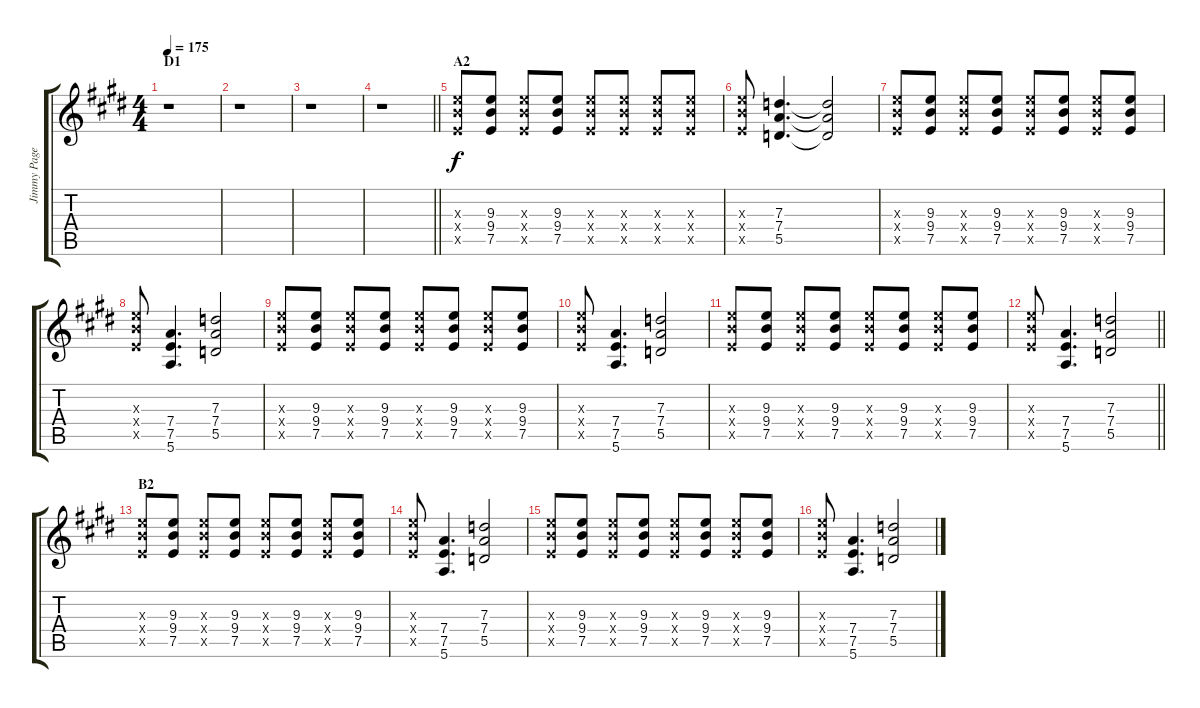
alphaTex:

\track ("Jimmy Page 2" "Jimmy Page") {instrument overdrivenguitar}
\staff {score tabs}
\tuning (E4 B3 G3 D3 A2 E2) {hide}
\ts (4 4)
\section ("" "D1")
\tempo 175
\clef g2
\ks e
r.1{dy f} |
r.1 |
r.1 |
\barLineRight lightlight
r.1 |
\section ("" "A2")
(9.3{x} 9.4{x} 7.5{x}).8{volume 9} (9.3 9.4 7.5).8 (9.3{x} 9.4{x} 7.5{x}).8 (9.3 9.4 7.5).8 (9.3{x} 9.4{x} 7.5{x}).8 (9.3{x} 9.4{x} 7.5{x}).8 (9.3{x} 9.4{x} 7.5{x}).8 (9.3{x} 9.4{x} 7.5{x}).8 |
(9.3{x} 9.4{x} 7.5{x}).8 (7.3 7.4 5.5).4{d} (7.3{t} 7.4{t} 5.5{t}).2 |
(9.3{x} 9.4{x} 7.5{x}).8 (9.3 9.4 7.5).8 (9.3{x} 9.4{x} 7.5{x}).8 (9.3 9.4 7.5).8 (9.3{x} 9.4{x} 7.5{x}).8 (9.3 9.4 7.5).8 (9.3{x} 9.4{x} 7.5{x}).8 (9.3 9.4 7.5).8 |
(9.3{x} 9.4{x} 7.5{x}).8 (7.4 7.5 5.6).4{d} (7.3 7.4 5.5).2 |
(9.3{x} 9.4{x} 7.5{x}).8 (9.3 9.4 7.5).8 (9.3{x} 9.4{x} 7.5{x}).8 (9.3 9.4 7.5).8 (9.3{x} 9.4{x} 7.5{x}).8 (9.3 9.4 7.5).8 (9.3{x} 9.4{x} 7.5{x}).8 (9.3 9.4 7.5).8 |
(9.3{x} 9.4{x} 7.5{x}).8 (7.4 7.5 5.6).4{d} (7.3 7.4 5.5).2 |
(9.3{x} 9.4{x} 7.5{x}).8 (9.3 9.4 7.5).8 (9.3{x} 9.4{x} 7.5{x}).8 (9.3 9.4 7.5).8 (9.3{x} 9.4{x} 7.5{x}).8 (9.3 9.4 7.5).8 (9.3{x} 9.4{x} 7.5{x}).8 (9.3 9.4 7.5).8 |
\barLineRight lightlight
(9.3{x} 9.4{x} 7.5{x}).8 (7.4 7.5 5.6).4{d} (7.3 7.4 5.5).2 |
\section ("" "B2")
(9.3{x} 9.4{x} 7.5{x}).8 (9.3 9.4 7.5).8 (9.3{x} 9.4{x} 7.5{x}).8 (9.3 9.4 7.5).8 (9.3{x} 9.4{x} 7.5{x}).8 (9.3 9.4 7.5).8 (9.3{x} 9.4{x} 7.5{x}).8 (9.3 9.4 7.5).8 |
(9.3{x} 9.4{x} 7.5{x}).8 (7.4 7.5 5.6).4{d} (7.3 7.4 5.5).2 |
(9.3{x} 9.4{x} 7.5{x}).8 (9.3 9.4 7.5).8 (9.3{x} 9.4{x} 7.5{x}).8 (9.3 9.4 7.5).8 (9.3{x} 9.4{x} 7.5{x}).8 (9.3 9.4 7.5).8 (9.3{x} 9.4{x} 7.5{x}).8 (9.3 9.4 7.5).8 |
(9.3{x} 9.4{x} 7.5{x}).8 (7.4 7.5 5.6).4{d} (7.3 7.4 5.5).2
